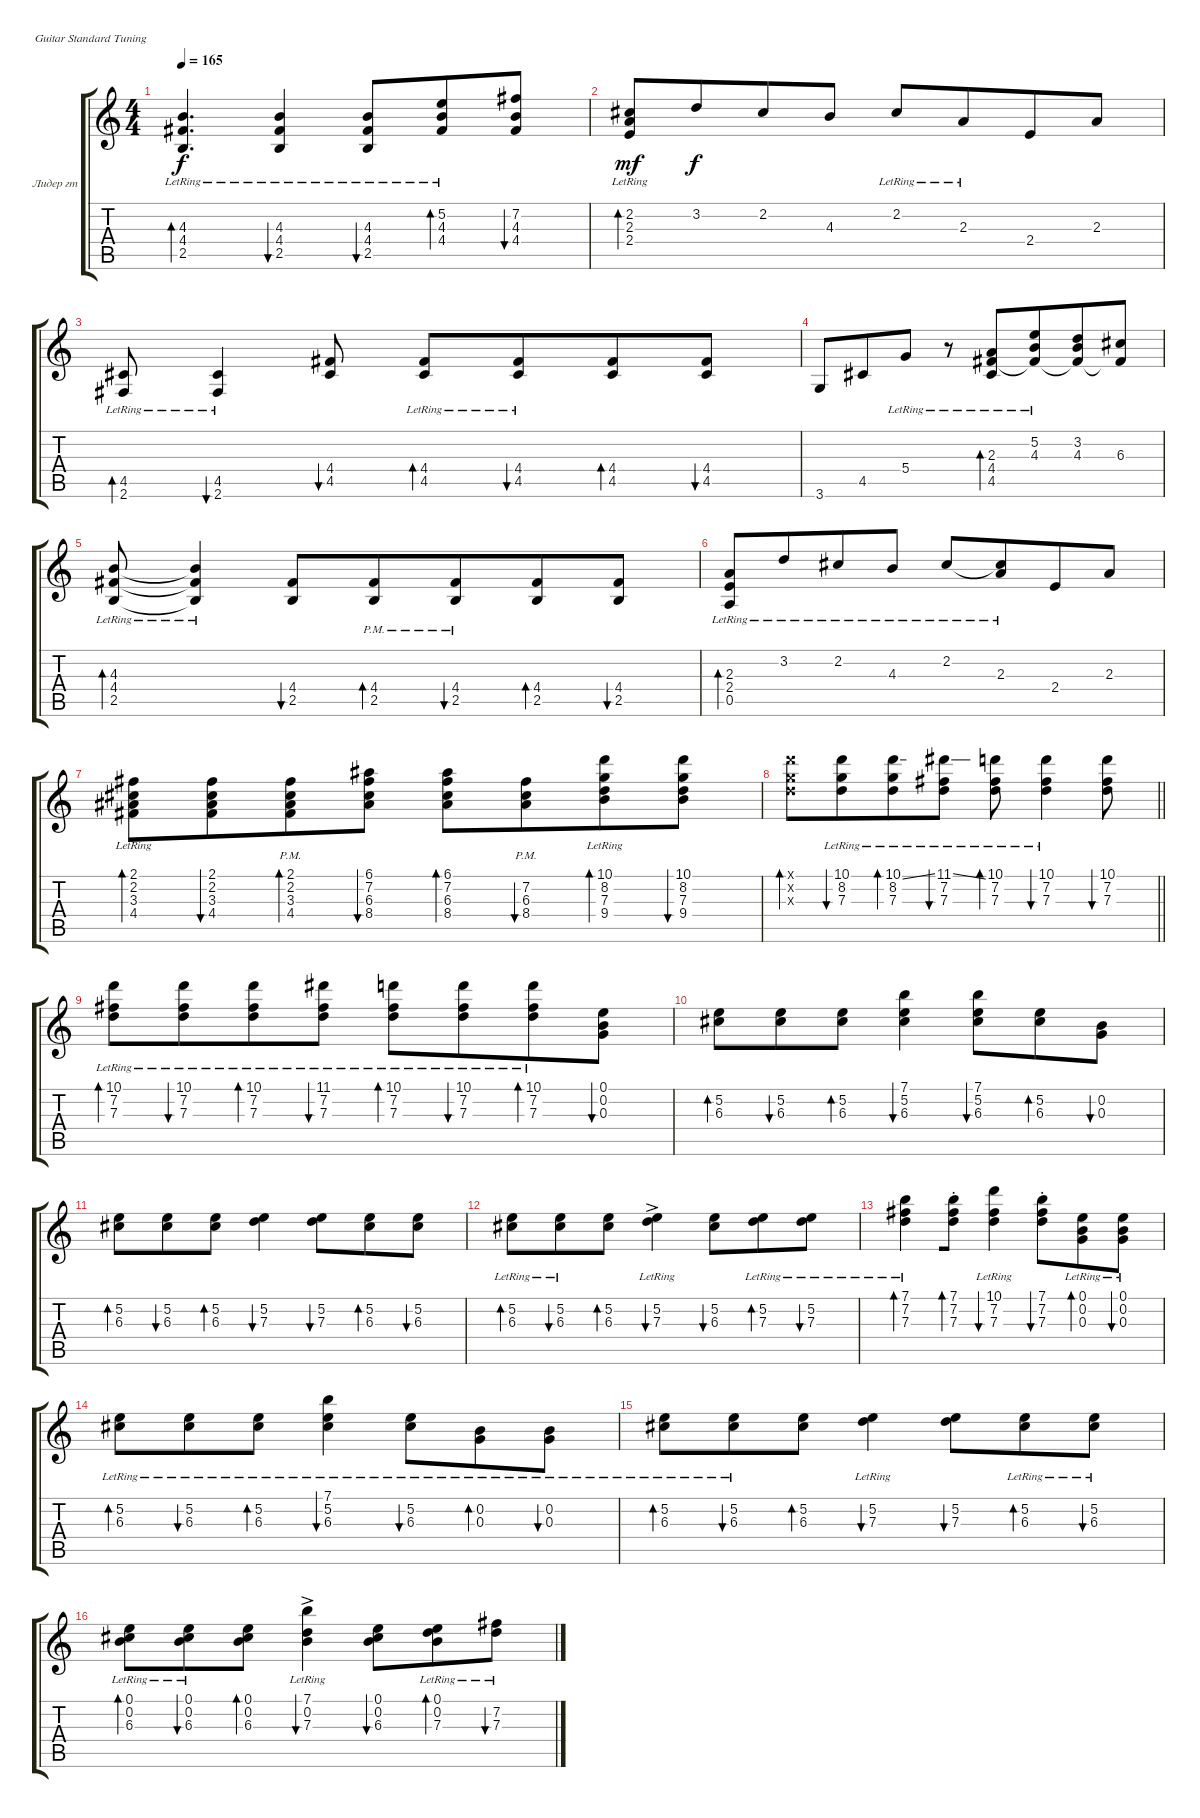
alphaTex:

\bracketExtendMode groupsimilarinstruments
\firstSystemTrackNameOrientation horizontal
\otherSystemsTrackNameOrientation horizontal
\track ("Юрий Каспарян" "Лидер гт") {instrument acousticguitarsteel}
\staff {score tabs}
\tuning (E4 B3 G3 D3 A2 E2)
\ts (4 4)
\tempo 165
\clef g2
\ks c
(4.3{lr} 4.4{lr} 2.5{lr}).4{d bd 60 dy f} (4.3{lr} 4.4{lr} 2.5{lr}).4{bu 60} (4.3{lr} 4.4{lr} 2.5{lr}).8{bu 60 beam merge} (4.3{lr} 4.4{lr} 5.2).8{bd 60} (4.3 4.4 7.2).8{bu 60} |
(2.2 2.3{lr} 2.4{lr}).8{bd 120 dy mf} 3.2.8{dy f beam merge} 2.2.8 4.3.8 2.2{lr}.8 2.3{lr}.8{beam merge} 2.4.8 2.3.8 |
(4.5{lr} 2.6{lr}).8{bd 60} (4.5{lr} 2.6{lr}).4{bu 60} (4.4 4.5).8{bu 60} (4.4 4.5{lr}).8{bd 60} (4.4{lr} 4.5{lr}).8{bu 60 beam merge} (4.4 4.5).8{bd 60} (4.4 4.5).8{bu 60} |
3.6.8 4.5.8{beam merge} 5.4{lr}.8 r.8 (2.3{lr} 4.4{lr} 4.5).8{bd 60} (5.2{lr} 4.3 4.4{t}).8{beam merge} (3.2 4.3 4.4{t}).8 (6.3 4.4{t}).8 |
(4.3{lr} 4.4{lr} 2.5{lr}).8{bd 60} (4.3{lr t} 4.4{lr t} 2.5{lr t}).4 (4.4 2.5).8{bu 60 beam merge} (4.4{pm} 2.5{pm}).8{bd 60} (4.4{pm} 2.5{pm}).8{bu 121 beam merge} (4.4 2.5).8{bd 60} (4.4 2.5).8{bu 60} |
(2.3{lr} 2.4{lr} 0.5).8{bd 121} 3.2{lr}.8{beam merge} 2.2{lr}.8 4.3{lr}.8 2.2{lr}.8 (2.2{lr t} 2.3).8{beam merge} 2.4.8 2.3.8 |
(2.1 2.2 3.3 4.4{lr}).8{bd 60} (2.1 2.2 3.3 4.4).8{bu 60 beam merge} (2.1{pm} 2.2{pm} 3.3{pm} 4.4{pm}).8{bd 60} (6.1 7.2 6.3 8.4).8{bu 60} (6.1 7.2 6.3 8.4).8{bd 60 beam merge} (7.2{pm} 6.3{pm} 8.4{pm}).8{bu 60 beam merge} (10.1 8.2{lr} 7.3{lr} 9.4{lr}).8{bd 60 beam merge} (10.1 8.2 7.3 9.4).8{bu 60} |
\barLineRight lightlight
(10.1{x} 8.2{x} 7.3{x}).8{bd 60} (10.1 8.2{lr} 7.3{lr}).8{bu 60 beam merge} (10.1{ss} 8.2{lr} 7.3{lr}).8{bd 60} (11.1{ss} 7.2{lr} 7.3{lr}).8{bu 60} (10.1 7.2{lr} 7.3{lr}).8{bd 60} (10.1{lr} 7.2{lr} 7.3{lr}).4{bu 60} (10.1 7.2 7.3).8{bu 60} |
(10.1{lr} 7.2{lr} 7.3{lr}).8{bd 60} (10.1{lr} 7.2{lr} 7.3{lr}).8{bu 60 beam merge} (10.1 7.2{lr} 7.3{lr}).8{bd 60} (11.1{lr} 7.2{lr} 7.3{lr}).8{bu 60} (10.1 7.2{lr} 7.3{lr}).8{bd 60} (10.1{lr} 7.2 7.3{lr}).8{bu 60 beam merge} (10.1 7.2{lr} 7.3{lr}).8{bd 60} (0.1 0.2 0.3).8{bu 60} |
(5.2 6.3).8{bd 60} (5.2 6.3).8{bu 60 beam merge} (5.2 6.3).8{bd 60} (7.1 5.2 6.3).4{bu 60} (7.1 5.2 6.3).8{bu 60 beam merge} (5.2 6.3).8{bd 60} (0.2 0.3).8{bu 60} |
(5.2 6.3).8{bd 60} (5.2 6.3).8{bu 60 beam merge} (5.2 6.3).8{bd 60} (5.2 7.3).4{bu 60} (5.2 7.3).8{bu 60 beam merge} (5.2 6.3).8{bd 60} (5.2 6.3).8{bu 60} |
(5.2{lr} 6.3{lr}).8{bd 60} (5.2{lr} 6.3{lr}).8{bu 60 beam merge} (5.2 6.3).8{bd 60} (5.2{ac lr} 7.3{ac lr}).4{bu 60} (5.2 6.3).8{bu 60 beam merge} (5.2{lr} 7.3{lr}).8{bd 60} (5.2{lr} 7.3{lr}).8{bu 60} |
(7.1{lr} 7.2{lr} 7.3{lr}).4{bd 60 beam merge} (7.1{st} 7.2{st} 7.3{st}).8{bd 60} (10.1{lr} 7.2{lr} 7.3{lr}).4{bu 60} (7.1{st} 7.2{st} 7.3{st}).8{bu 60 beam merge} (0.1{lr} 0.2{lr} 0.3{lr}).8{bd 60} (0.1{lr} 0.2{lr} 0.3{lr}).8{bu 60} |
(5.2{lr} 6.3{lr}).8{bd 60} (5.2{lr} 6.3{lr}).8{bu 60 beam merge} (5.2{lr} 6.3{lr}).8{bd 60} (7.1{lr} 5.2{lr} 6.3{lr}).4{bu 60} (5.2{lr} 6.3{lr}).8{bu 60 beam merge} (0.2{lr} 0.3{lr}).8{bd 60} (0.2{lr} 0.3{lr}).8{bu 60} |
(5.2{lr} 6.3{lr}).8{bd 60} (5.2{lr} 6.3{lr}).8{bu 60 beam merge} (5.2 6.3).8{bd 60} (5.2{lr} 7.3{lr}).4{bu 60} (5.2 7.3).8{bu 60 beam merge} (5.2{lr} 6.3{lr}).8{bd 60} (5.2{lr} 6.3{lr}).8{bu 60} |
(0.1{lr} 0.2{lr} 6.3{lr}).8{bd 60} (0.1{lr} 0.2{lr} 6.3{lr}).8{bu 60 beam merge} (0.1 0.2 6.3).8{bd 60} (7.1{lr} 0.2{ac lr} 7.3{ac lr}).4{bu 60} (0.1 0.2 6.3).8{bu 60 beam merge} (0.1{lr} 0.2{lr} 7.3{lr}).8{bd 60} (7.2{lr} 7.3{lr}).8{bu 60}
